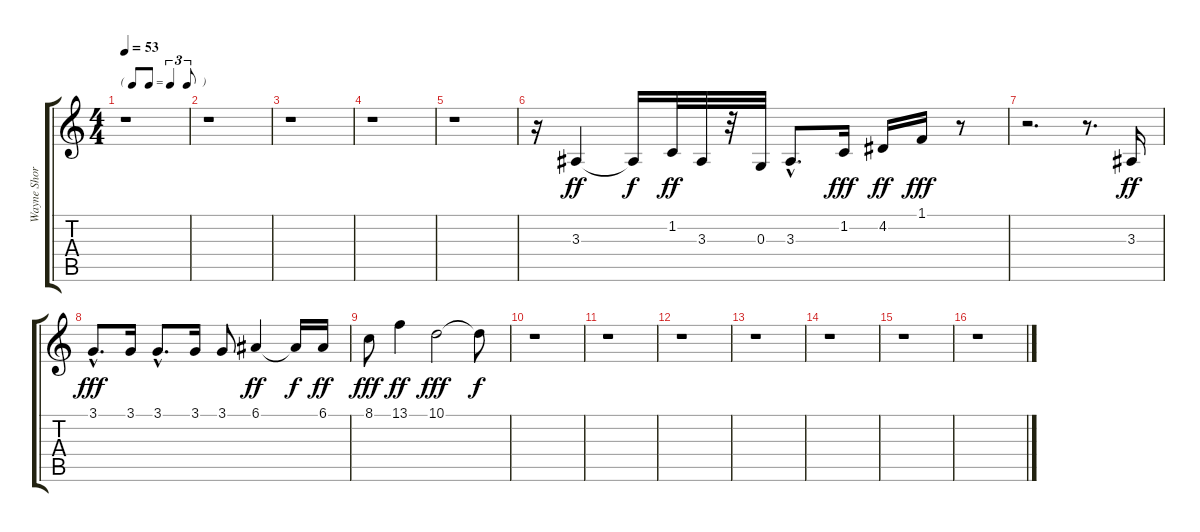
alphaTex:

\track ("Wayne Shorter" "Wayne Shor") {instrument tenorsax}
\staff {score tabs}
\tuning (E4 B3 G3 D3 A2 E2) {hide}
\ts (4 4)
\tf triplet8th
\tempo 53
\clef g2
\ks c
r.1{dy ff instrument tenorsax} |
r.1 |
r.1 |
r.1 |
r.1 |
r.16 3.3.4 3.3{t}.16{dy f} 1.2.32{dy ff} 3.3.32 r.32 0.3.32 3.3{hac}.8{d} 1.2.16{dy fff} 4.2.16{dy ff} 1.1.16{dy fff} r.8 |
r.2{d} r.8{d} 3.3.16{dy ff} |
3.1{hac}.8{d dy fff} 3.1.16 3.1{hac}.8{d} 3.1.16 3.1.8 6.1.4{dy ff} 6.1{t}.16{dy f} 6.1.16{dy ff} |
8.1.8{dy fff} 13.1.4{dy ff} 10.1.2{dy fff} 10.1{t}.8{dy f} |
r.1 |
r.1 |
r.1 |
r.1 |
r.1 |
r.1 |
r.1
